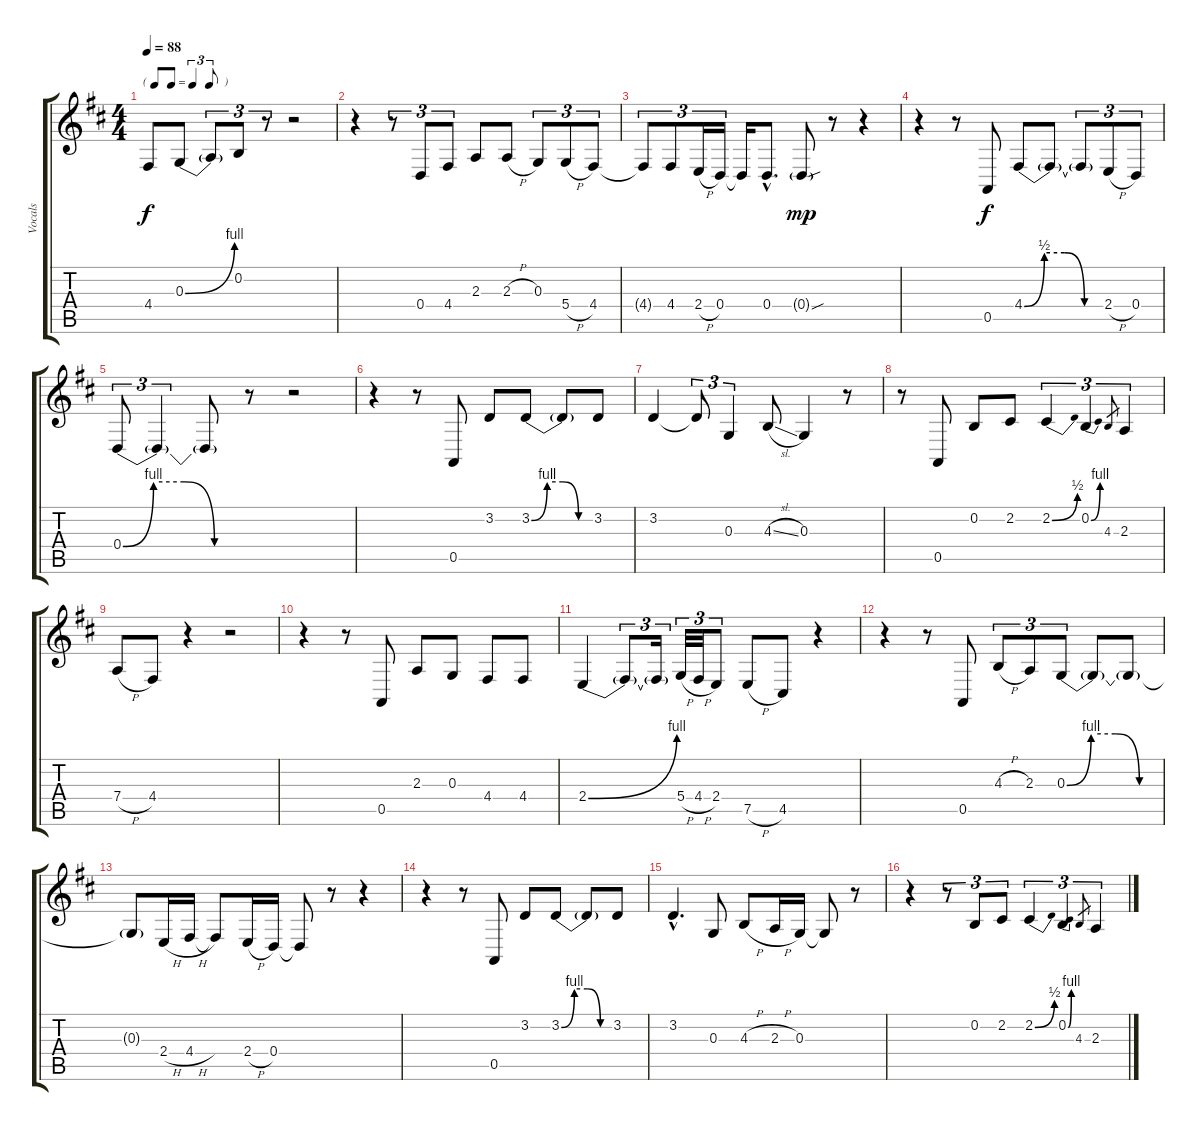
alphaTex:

\track ("Vocals" "Vocals") {instrument altosax}
\staff {score tabs}
\tuning (E4 B3 G3 D3 A2 E2) {hide}
\ts (4 4)
\tf triplet8th
\tempo 88
\clef g2
\ks d
4.4.8{dy f} 0.3{be (bend 0 0 60 4)}.8 0.3{t}.8{tu (3 2)} 0.2.8{tu (3 2)} r.8{tu (3 2)} r.2 |
r.4 r.8{tu (3 2)} 0.4.8{tu (3 2)} 4.4.8{tu (3 2)} 2.3.8 2.3{h}.8 0.3.8{tu (3 2)} 5.4{h}.8{tu (3 2)} 4.4.8{tu (3 2)} |
4.4{t}.8{tu (3 2)} 4.4.8{tu (3 2)} 2.4{h}.16{tu (3 2)} 0.4.16{tu (3 2)} 0.4{t}.16 0.4{hac}.8{d} 0.4{sou g}.8{dy mp} r.8 r.4 |
r.4 r.8 0.5.8{dy f} 4.4{be (custom 0 0 15 2 30 2 45 0 60 0)}.8 4.4{t}.8 4.4{t}.8{tu (3 2)} 2.4{h}.8{tu (3 2)} 0.4.8{tu (3 2)} |
0.4{be (custom 0 0 15 4 30 4 45 0 60 0)}.8{tu (3 2)} 0.4{t}.4{tu (3 2)} 0.4{t}.8 r.8 r.2 |
r.4 r.8 0.5.8 3.2.8 3.2{be (custom 0 0 15 4 30 4 45 0 60 0)}.8 3.2{t}.8 3.2.8 |
3.2.4 3.2{t}.8{tu (3 2)} 0.3.4{tu (3 2)} 4.3{sl}.8 0.3.4 r.8 |
r.8 0.5.8 0.2.8 2.2.8 2.2{be (bend 0 0 60 2)}.4{tu (3 2)} 0.2{be (bend 0 0 60 4)}.4{tu (3 2)} 4.3.8{gr} 2.3.4{tu (3 2)} |
7.4{h}.8 4.4.8 r.4 r.2 |
r.4 r.8 0.5.8 2.3.8 0.3.8 4.4.8 4.4.8 |
2.4{be (bend 0 0 60 4)}.4 2.4{t}.8{tu (3 2)} 2.4{t}.16{tu (3 2)} 5.4{h}.32{tu (3 2)} 4.4{h}.32{tu (3 2)} 2.4.8{tu (3 2)} 7.5{h}.8 4.5.8 r.4 |
r.4 r.8 0.5.8 4.3{h}.8{tu (3 2)} 2.3.8{tu (3 2)} 0.3{be (custom 0 0 15 4 30 4 45 0 60 0)}.8{tu (3 2)} 0.3{t}.8 0.3{t}.8 |
0.3{t}.8 2.4{h}.16 4.4{h}.16 4.4{t}.8 2.4{h}.16 0.4.16 0.4{t}.8 r.8 r.4 |
r.4 r.8 0.5.8 3.2.8 3.2{be (custom 0 0 15 4 30 4 45 0 60 0)}.8 3.2{t}.8 3.2.8 |
3.2{hac}.4{d} 0.3.8 4.3{h}.8 2.3{h}.16 0.3.16 0.3{t}.8 r.8 |
r.4 r.8{tu (3 2)} 0.2.8{tu (3 2)} 2.2.8{tu (3 2)} 2.2{be (bend 0 0 60 2)}.4{tu (3 2)} 0.2{be (bend 0 0 60 4)}.4{tu (3 2)} 4.3.8{gr} 2.3.4{tu (3 2)}
